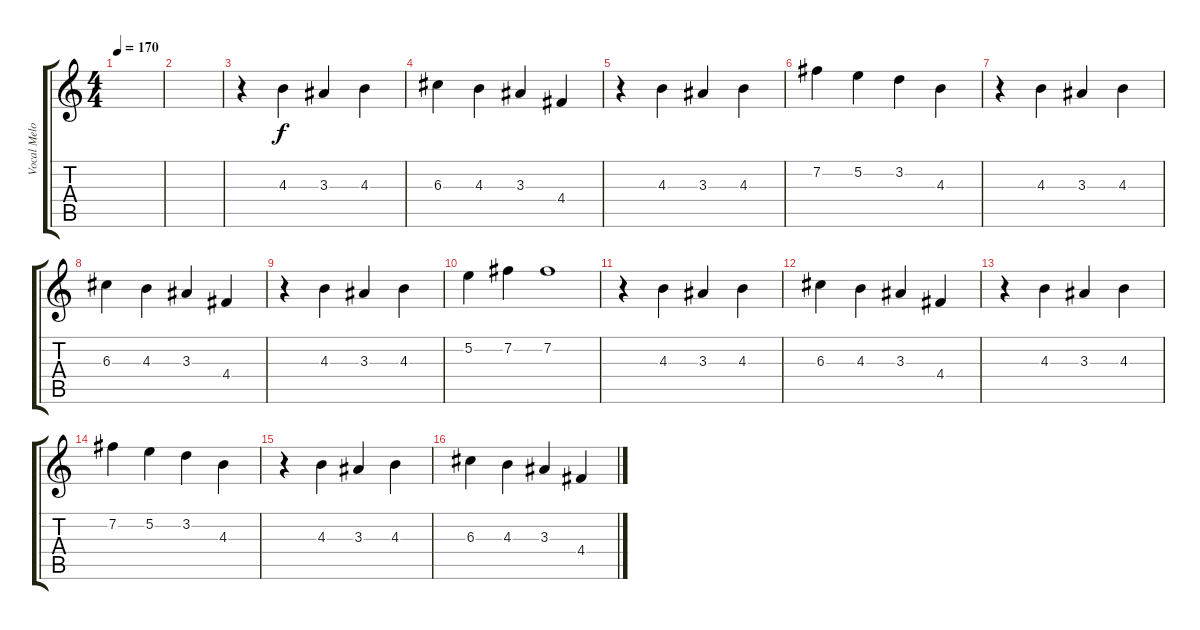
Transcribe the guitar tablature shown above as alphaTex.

\track ("Vocal Melody" "Vocal Melo") {instrument distortionguitar}
\staff {score tabs}
\tuning (E4 B3 G3 D3 A2 E2) {hide}
\ts (4 4)
\tempo 170
\clef g2
\ks c
|
|
r.4 4.3.4 3.3.4 4.3.4 |
6.3.4 4.3.4 3.3.4 4.4.4 |
r.4 4.3.4 3.3.4 4.3.4 |
7.2.4 5.2.4 3.2.4 4.3.4 |
r.4 4.3.4 3.3.4 4.3.4 |
6.3.4 4.3.4 3.3.4 4.4.4 |
r.4 4.3.4 3.3.4 4.3.4 |
5.2.4 7.2.4 7.2.1 |
r.4 4.3.4 3.3.4 4.3.4 |
6.3.4 4.3.4 3.3.4 4.4.4 |
r.4 4.3.4 3.3.4 4.3.4 |
7.2.4 5.2.4 3.2.4 4.3.4 |
r.4 4.3.4 3.3.4 4.3.4 |
6.3.4 4.3.4 3.3.4 4.4.4
